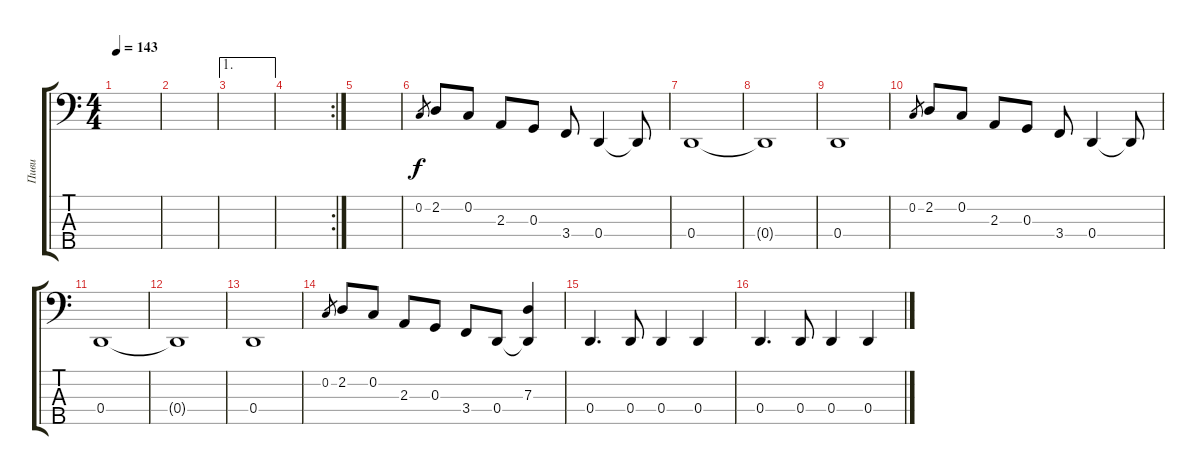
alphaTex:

\track ("Пиви" "Пиви") {instrument electricbasspick}
\staff {score tabs}
\tuning (F2 C2 G1 D1 A0) {hide}
\ts (4 4)
\tempo 143
\clef f4
\ks c
|
|
\ae 1
|
\rc 2
|
|
0.2.8{gr} 2.2.8 0.2.8 2.3.8 0.3.8 3.4.8 0.4.4 0.4{t}.8 |
0.4.1 |
0.4{t}.1 |
0.4.1 |
0.2.8{gr} 2.2.8 0.2.8 2.3.8 0.3.8 3.4.8 0.4.4 0.4{t}.8 |
0.4.1 |
0.4{t}.1 |
0.4.1 |
0.2.8{gr} 2.2.8 0.2.8 2.3.8 0.3.8 3.4.8 0.4.8 (7.3 0.4{t}).4 |
0.4.4{d} 0.4.8 0.4.4 0.4.4 |
0.4.4{d} 0.4.8 0.4.4 0.4.4
